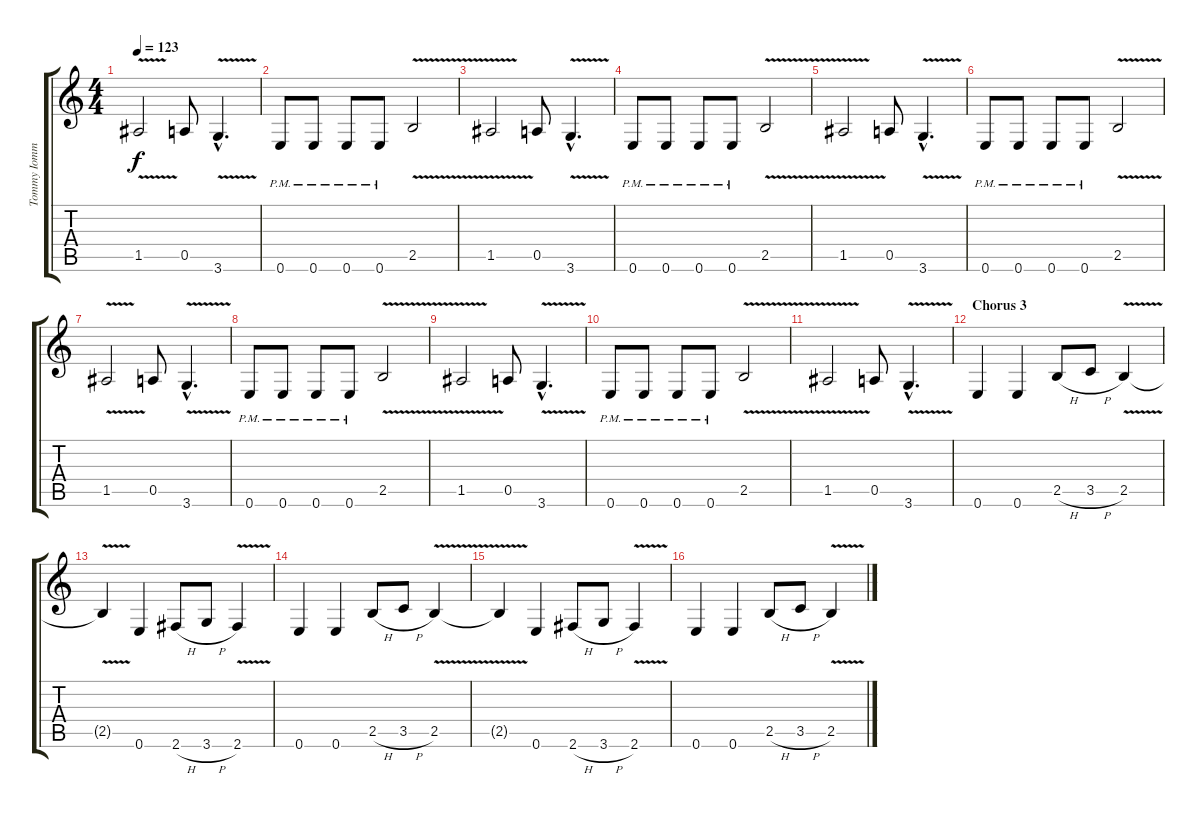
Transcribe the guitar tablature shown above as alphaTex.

\track ("Tommy Iommi" "Tommy Iomm") {instrument distortionguitar}
\staff {score tabs}
\tuning (E4 B3 G3 D3 A2 E2) {hide}
\ts (4 4)
\tempo 123
\clef g2
\ks c
1.5{v}.2{dy f} 0.5.8 3.6{v hac}.4{d} |
0.6{pm}.8 0.6{pm}.8 0.6{pm}.8 0.6{pm}.8 2.5{v}.2 |
1.5{v}.2 0.5.8 3.6{v hac}.4{d} |
0.6{pm}.8 0.6{pm}.8 0.6{pm}.8 0.6{pm}.8 2.5{v}.2 |
1.5{v}.2 0.5.8 3.6{v hac}.4{d} |
0.6{pm}.8 0.6{pm}.8 0.6{pm}.8 0.6{pm}.8 2.5{v}.2 |
1.5{v}.2 0.5.8 3.6{v hac}.4{d} |
0.6{pm}.8 0.6{pm}.8 0.6{pm}.8 0.6{pm}.8 2.5{v}.2 |
1.5{v}.2 0.5.8 3.6{v hac}.4{d} |
0.6{pm}.8 0.6{pm}.8 0.6{pm}.8 0.6{pm}.8 2.5{v}.2 |
1.5{v}.2 0.5.8 3.6{v hac}.4{d} |
\section ("" "Chorus 3")
0.6.4 0.6.4 2.5{h}.8 3.5{h}.8 2.5{v}.4 |
2.5{t}.4 0.6.4 2.6{h}.8 3.6{h}.8 2.6{v}.4 |
0.6.4 0.6.4 2.5{h}.8 3.5{h}.8 2.5{v}.4 |
2.5{t}.4 0.6.4 2.6{h}.8 3.6{h}.8 2.6{v}.4 |
0.6.4 0.6.4 2.5{h}.8 3.5{h}.8 2.5{v}.4
